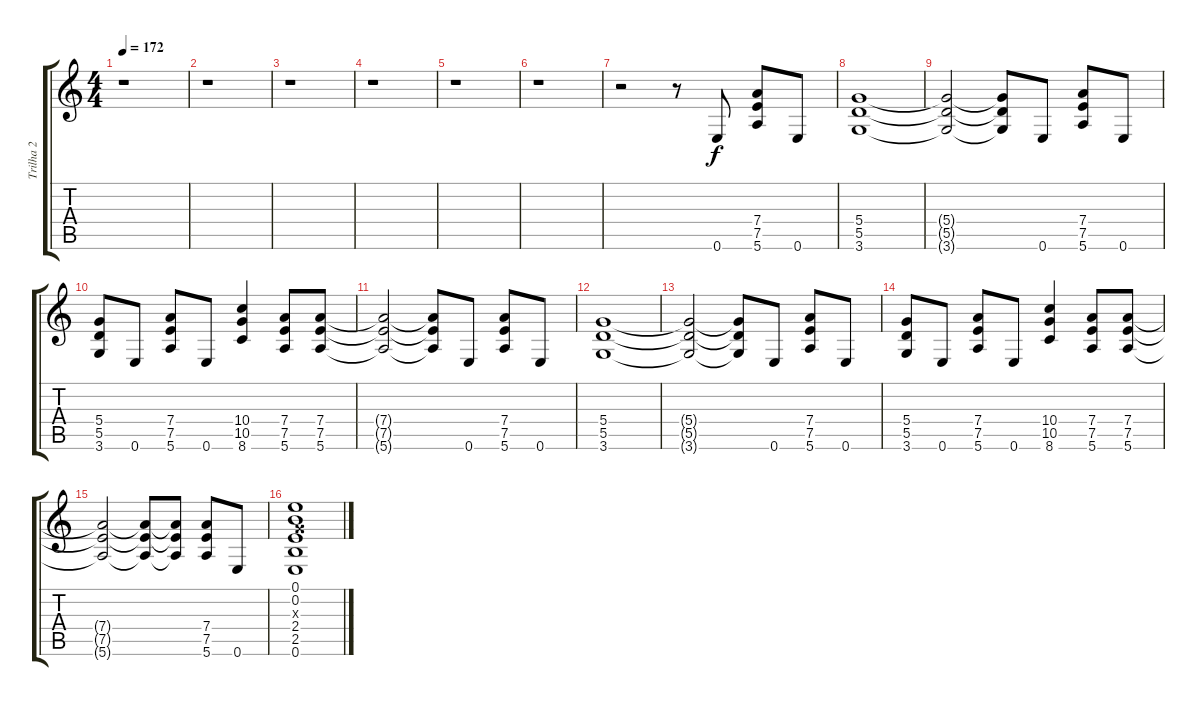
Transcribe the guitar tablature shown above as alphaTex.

\track ("Trilha 2" "Trilha 2") {instrument distortionguitar}
\staff {score tabs}
\tuning (E4 B3 G3 D3 A2 E2) {hide}
\ts (4 4)
\tempo 172
\clef g2
\ks c
r.1{dy mp} |
r.1 |
r.1 |
r.1 |
r.1 |
r.1 |
r.2 r.8 0.6.8{dy f} (7.4 7.5 5.6).8 0.6.8 |
(5.4 5.5 3.6).1 |
(5.4{t} 5.5{t} 3.6{t}).2 (5.4{t} 5.5{t} 3.6{t}).8 0.6.8 (7.4 7.5 5.6).8 0.6.8 |
(5.4 5.5 3.6).8 0.6.8 (7.4 7.5 5.6).8 0.6.8 (10.4 10.5 8.6).4 (7.4 7.5 5.6).8 (7.4 7.5 5.6).8 |
(7.4{t} 7.5{t} 5.6{t}).2 (7.4{t} 7.5{t} 5.6{t}).8 0.6.8 (7.4 7.5 5.6).8 0.6.8 |
(5.4 5.5 3.6).1 |
(5.4{t} 5.5{t} 3.6{t}).2 (5.4{t} 5.5{t} 3.6{t}).8 0.6.8 (7.4 7.5 5.6).8 0.6.8 |
(5.4 5.5 3.6).8 0.6.8 (7.4 7.5 5.6).8 0.6.8 (10.4 10.5 8.6).4 (7.4 7.5 5.6).8 (7.4 7.5 5.6).8 |
(7.4{t} 7.5{t} 5.6{t}).2 (7.4{t} 7.5{t} 5.6{t}).8 (7.4{t} 7.5{t} 5.6{t}).8 (7.4 7.5 5.6).8 0.6.8 |
(0.1 0.2 0.3{x} 2.4 2.5 0.6).1
